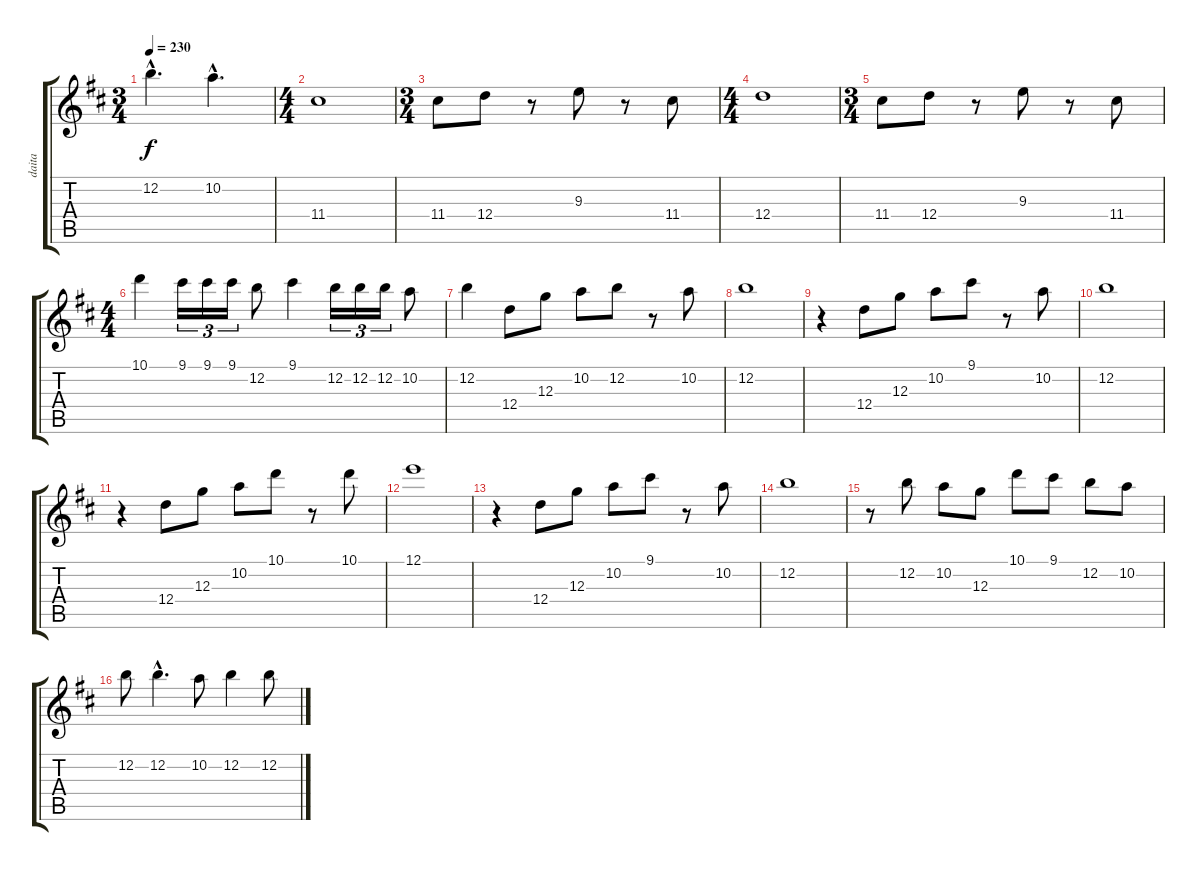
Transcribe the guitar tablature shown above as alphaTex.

\track ("daita" "daita") {instrument distortionguitar}
\staff {score tabs}
\tuning (E4 B3 G3 D3 A2 E2) {hide}
\ts (3 4)
\tempo 230
\clef g2
\ks d
12.2{hac}.4{d dy f} 10.2{hac}.4{d} |
\ts (4 4)
11.4.1 |
\ts (3 4)
11.4.8 12.4.8 r.8 9.3.8 r.8 11.4.8 |
\ts (4 4)
12.4.1 |
\ts (3 4)
11.4.8 12.4.8 r.8 9.3.8 r.8 11.4.8 |
\ts (4 4)
10.1.4 9.1.16{tu (3 2)} 9.1.16{tu (3 2)} 9.1.16{tu (3 2)} 12.2.8 9.1.4 12.2.16{tu (3 2)} 12.2.16{tu (3 2)} 12.2.16{tu (3 2)} 10.2.8 |
12.2.4 12.4.8 12.3.8 10.2.8 12.2.8 r.8 10.2.8 |
12.2.1 |
r.4 12.4.8 12.3.8 10.2.8 9.1.8 r.8 10.2.8 |
12.2.1 |
r.4 12.4.8 12.3.8 10.2.8 10.1.8 r.8 10.1.8 |
12.1.1 |
r.4 12.4.8 12.3.8 10.2.8 9.1.8 r.8 10.2.8 |
12.2.1 |
r.8 12.2.8 10.2.8 12.3.8 10.1.8 9.1.8 12.2.8 10.2.8 |
12.2.8 12.2{hac}.4{d} 10.2.8 12.2.4 12.2.8
